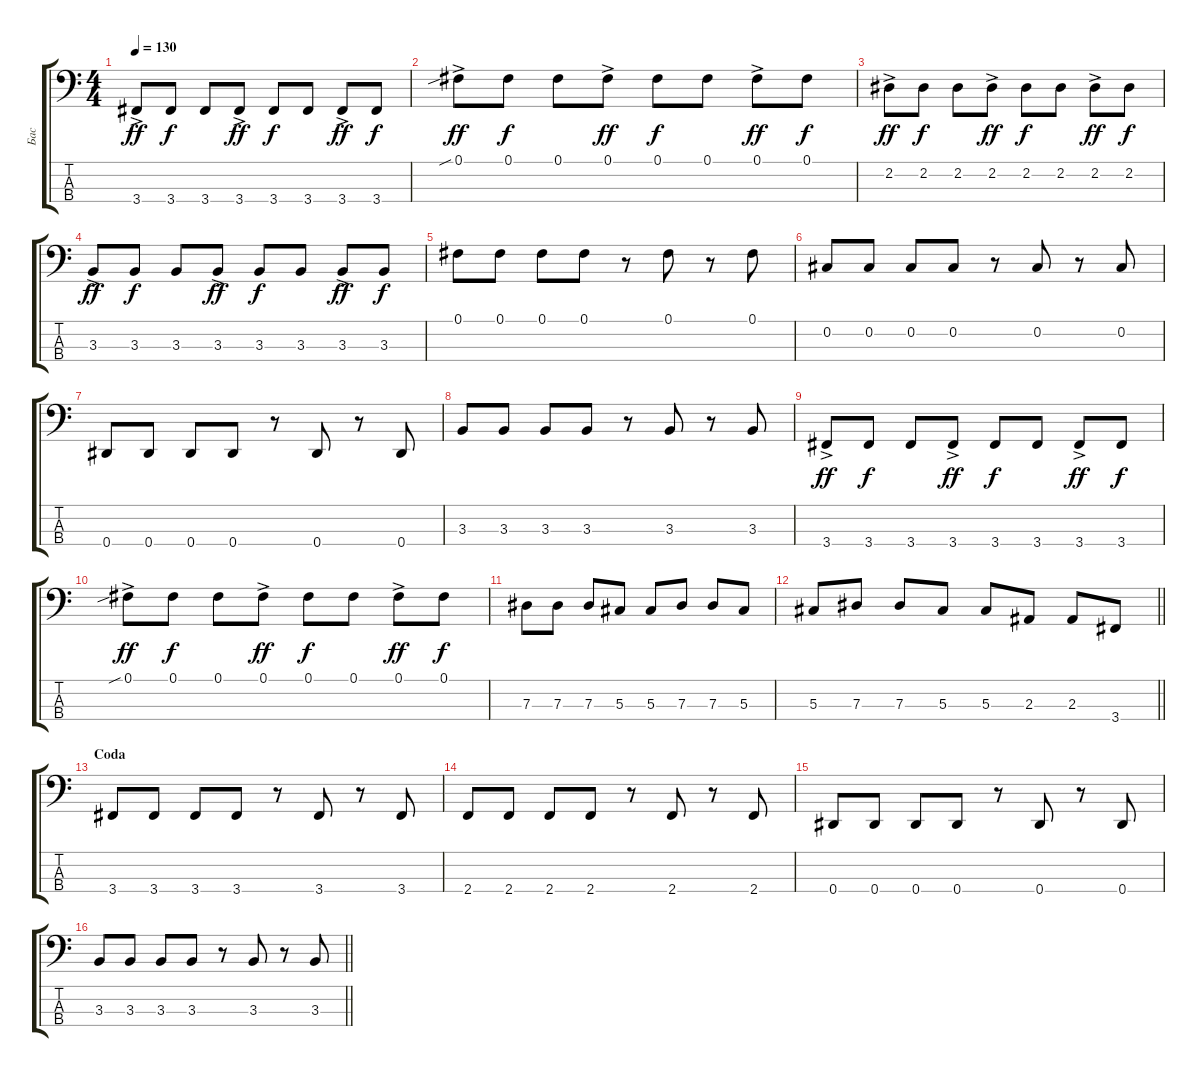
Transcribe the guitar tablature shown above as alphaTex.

\track ("Бас" "Бас") {instrument electricbassfinger}
\staff {score tabs}
\tuning (Gb2 Db2 Ab1 Eb1) {hide}
\ts (4 4)
\tempo 130
\clef f4
\ks c
3.4{ac}.8{dy ff} 3.4.8{dy f} 3.4.8 3.4{ac}.8{dy ff} 3.4.8{dy f} 3.4.8 3.4{ac}.8{dy ff} 3.4.8{dy f} |
0.1{sib ac}.8{dy ff} 0.1.8{dy f} 0.1.8 0.1{ac}.8{dy ff} 0.1.8{dy f} 0.1.8 0.1{ac}.8{dy ff} 0.1.8{dy f} |
2.2{ac}.8{dy ff} 2.2.8{dy f} 2.2.8 2.2{ac}.8{dy ff} 2.2.8{dy f} 2.2.8 2.2{ac}.8{dy ff} 2.2.8{dy f} |
3.3{ac}.8{dy ff} 3.3.8{dy f} 3.3.8 3.3{ac}.8{dy ff} 3.3.8{dy f} 3.3.8 3.3{ac}.8{dy ff} 3.3.8{dy f} |
0.1.8 0.1.8 0.1.8 0.1.8 r.8 0.1.8 r.8 0.1.8 |
0.2.8 0.2.8 0.2.8 0.2.8 r.8 0.2.8 r.8 0.2.8 |
0.4.8 0.4.8 0.4.8 0.4.8 r.8 0.4.8 r.8 0.4.8 |
3.3.8 3.3.8 3.3.8 3.3.8 r.8 3.3.8 r.8 3.3.8 |
3.4{ac}.8{dy ff} 3.4.8{dy f} 3.4.8 3.4{ac}.8{dy ff} 3.4.8{dy f} 3.4.8 3.4{ac}.8{dy ff} 3.4.8{dy f} |
0.1{sib ac}.8{dy ff} 0.1.8{dy f} 0.1.8 0.1{ac}.8{dy ff} 0.1.8{dy f} 0.1.8 0.1{ac}.8{dy ff} 0.1.8{dy f} |
7.3.8 7.3.8 7.3.8 5.3.8 5.3.8 7.3.8 7.3.8 5.3.8 |
\barLineRight lightlight
5.3.8 7.3.8 7.3.8 5.3.8 5.3.8 2.3.8 2.3.8 3.4.8 |
\section ("" "Coda")
3.4.8 3.4.8 3.4.8 3.4.8 r.8 3.4.8 r.8 3.4.8 |
2.4.8 2.4.8 2.4.8 2.4.8 r.8 2.4.8 r.8 2.4.8 |
0.4.8 0.4.8 0.4.8 0.4.8 r.8 0.4.8 r.8 0.4.8 |
\barLineRight lightlight
3.3.8 3.3.8 3.3.8 3.3.8 r.8 3.3.8 r.8 3.3.8
